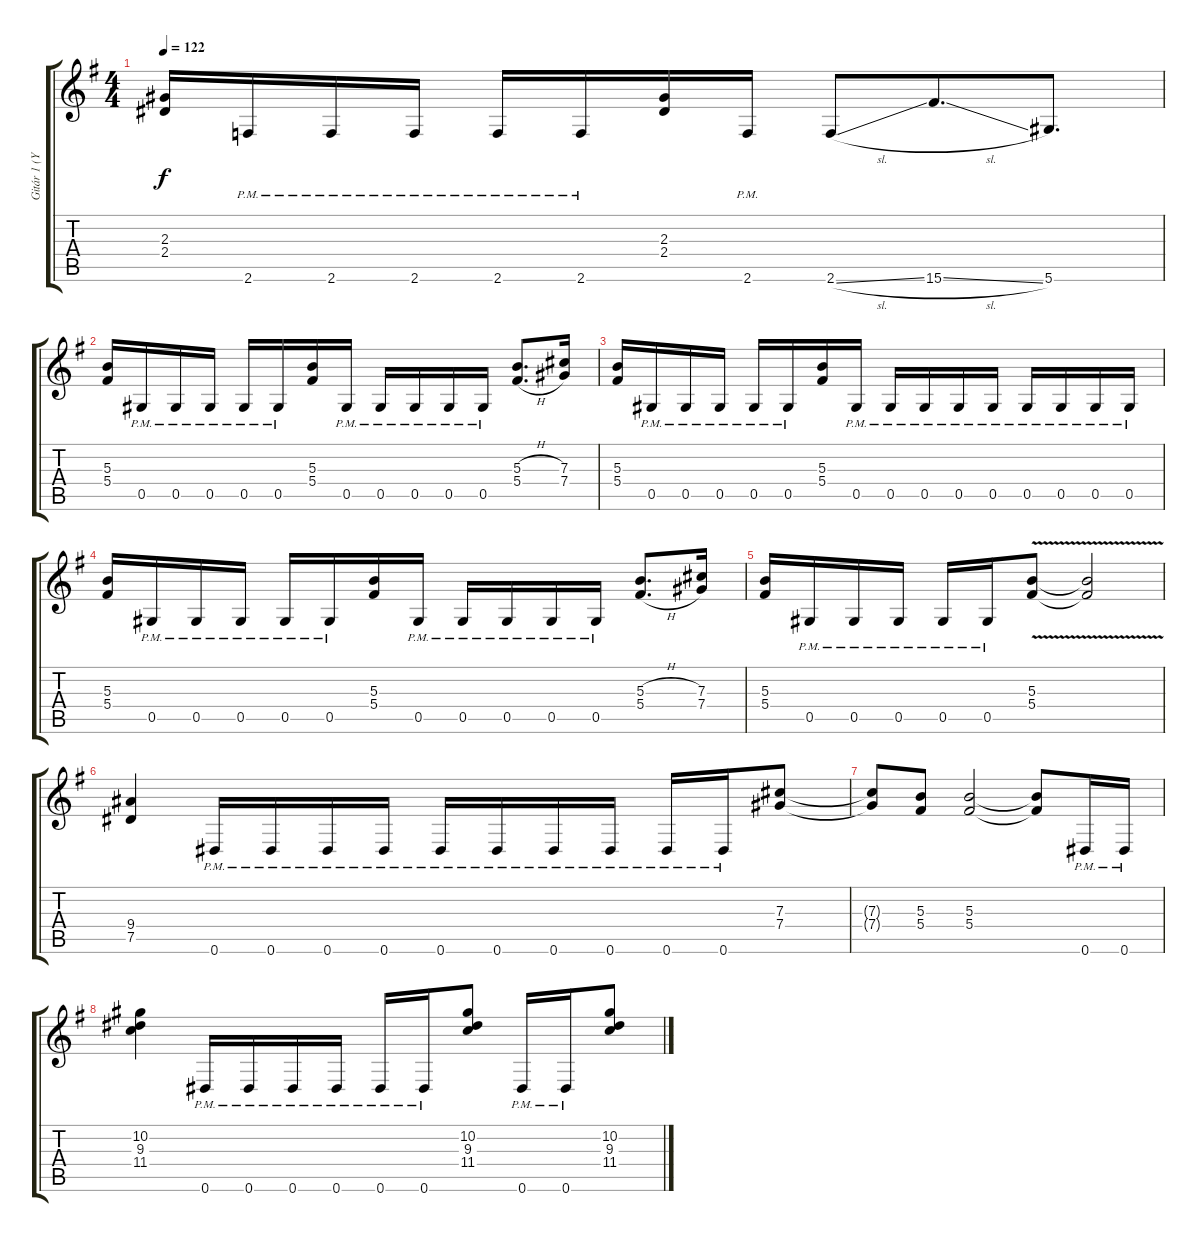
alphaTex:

\track ("Gitár 1 (Yngwie Malmsteen)" "Gitár 1 (Y") {instrument distortionguitar}
\staff {score tabs}
\tuning (Eb4 Bb3 Gb3 Db3 Ab2 Eb2) {hide}
\ts (4 4)
\tempo 122
\clef g2
\ks g
(2.3 2.4).16{dy f} 2.6{pm}.16 2.6{pm}.16 2.6{pm}.16 2.6{pm}.16 2.6{pm}.16 (2.3 2.4).16 2.6{pm}.16 2.6{sl}.8 15.6{sl}.8{d beam merge} 5.6.8{d} |
(5.3 5.4).16 0.5{pm}.16 0.5{pm}.16 0.5{pm}.16 0.5{pm}.16 0.5{pm}.16 (5.3 5.4).16 0.5{pm}.16 0.5{pm}.16 0.5{pm}.16 0.5{pm}.16 0.5{pm}.16 (5.3{h} 5.4{h}).8{d} (7.3 7.4).16 |
(5.3 5.4).16 0.5{pm}.16 0.5{pm}.16 0.5{pm}.16 0.5{pm}.16 0.5{pm}.16 (5.3 5.4).16 0.5{pm}.16 0.5{pm}.16 0.5{pm}.16 0.5{pm}.16 0.5{pm}.16 0.5{pm}.16 0.5{pm}.16 0.5{pm}.16 0.5{pm}.16 |
(5.3 5.4).16 0.5{pm}.16 0.5{pm}.16 0.5{pm}.16 0.5{pm}.16 0.5{pm}.16 (5.3 5.4).16 0.5{pm}.16 0.5{pm}.16 0.5{pm}.16 0.5{pm}.16 0.5{pm}.16 (5.3{h} 5.4{h}).8{d} (7.3 7.4).16 |
(5.3 5.4).16 0.5{pm}.16 0.5{pm}.16 0.5{pm}.16 0.5{pm}.16 0.5{pm}.16 (5.3{v} 5.4{v}).8 (5.3{t} 5.4{t}).2 |
(9.4 7.5).4 0.6{pm}.16 0.6{pm}.16 0.6{pm}.16 0.6{pm}.16 0.6{pm}.16 0.6{pm}.16 0.6{pm}.16 0.6{pm}.16 0.6{pm}.16 0.6{pm}.16 (7.3 7.4).8 |
(7.3{t} 7.4{t}).8 (5.3 5.4).8 (5.3 5.4).2 (5.3{t} 5.4{t}).8 0.6{pm}.16 0.6{pm}.16 |
(10.2 9.3 11.4).4 0.6{pm}.16 0.6{pm}.16 0.6{pm}.16 0.6{pm}.16 0.6{pm}.16 0.6{pm}.16 (10.2 9.3 11.4).8 0.6{pm}.16 0.6{pm}.16 (10.2 9.3 11.4).8
